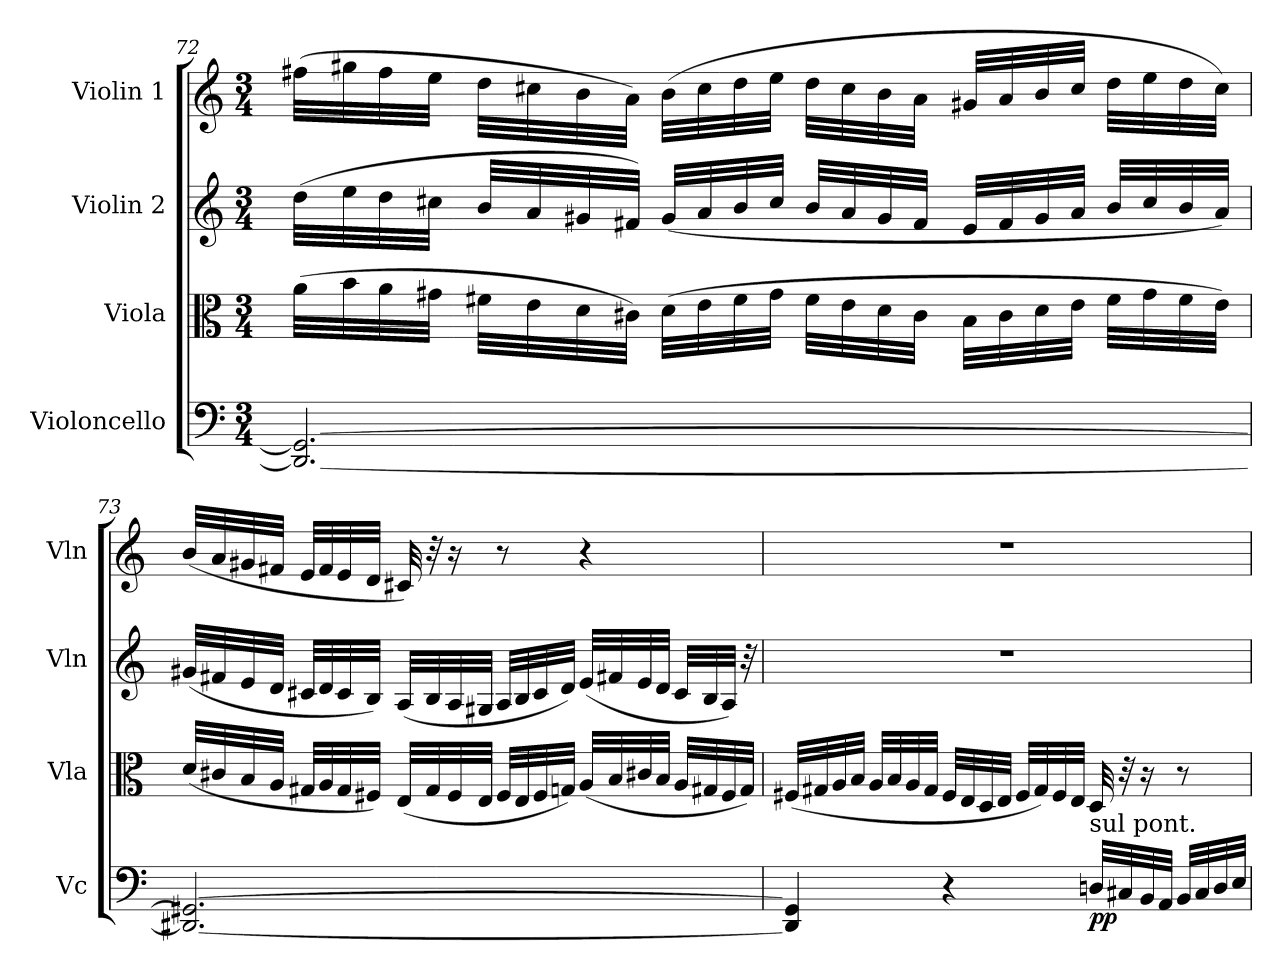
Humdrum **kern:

**kern	**dynam	**kern	**kern	**kern
*part4	*part4	*part3	*part2	*part1
*staff4	*staff4	*staff3	*staff2	*staff1
*I"Violoncello	*	*I"Viola	*I"Violin 2	*I"Violin 1
*I'Vc	*	*I'Vla	*I'Vln	*I'Vln
!!LO:LB:g=z
*clefF4	*	*clefC3	*clefG2	*clefG2
*k[]	*	*k[]	*k[]	*k[]
*M3/4	*	*M3/4	*M3/4	*M3/4
=72	=72	=72	=72	=72
2.DD#/_ 2.GG#/_	.	(32a\LLL	(32dd\LLL	(32ff#X\LLL
.	.	32b\	32ee\	32gg#X\
.	.	32a\	32dd\	32ff#\
.	.	32g#X\JJJ	32cc#X\JJJ	32ee\JJJ
.	.	32f#X\LLL	32b/LLL	32dd\LLL
.	.	32e\	32a/	32cc#X\
.	.	32d\	32g#X/	32b\
.	.	32c#X\JJJ)	32f#X/JJJ)	32a\JJJ)
.	.	(32d\LLL	(32g#/LLL	(32b\LLL
.	.	32e\	32a/	32cc#\
.	.	32f#\	32b/	32dd\
.	.	32g#\JJJ	32cc#/JJJ	32ee\JJJ
.	.	32f#\LLL	32b/LLL	32dd\LLL
.	.	32e\	32a/	32cc#\
.	.	32d\	32g#/	32b\
.	.	32c#\JJJ	32f#/JJJ	32a\JJJ
.	.	32B\LLL	32e/LLL	32g#X/LLL
.	.	32c#\	32f#/	32a/
.	.	32d\	32g#/	32b/
.	.	32e\JJJ	32a/JJJ	32cc#/JJJ
.	.	32f#\LLL	32b/LLL	32dd\LLL
.	.	32g#\	32cc#/	32ee\
.	.	32f#\	32b/	32dd\
.	.	32e\JJJ)	32a/JJJ)	32cc#\JJJ)
!!LO:LB:g=z
=73	=73	=73	=73	=73
2.DD#X/_ 2.GG#X/_	.	(32d/LLL	(32g#X/LLL	(32b/LLL
.	.	32c#X/	32f#X/	32a/
.	.	32B/	32e/	32g#X/
.	.	32A/JJJ	32d/JJJ	32f#X/JJJ
.	.	32G#X/LLL	32c#X/LLL	32e/LLL
.	.	32A/	32d/	32f#/
.	.	32G#/	32c#/	32e/
.	.	32F#X/JJJ)	32B/JJJ)	32d/JJJ
.	.	(32E/LLL	(32A/LLL	32c#X/)
.	.	32G#/	32B/	32r
.	.	32F#/	32A/	16r
.	.	32E/JJJ	32G#X/JJJ	.
.	.	32F#/LLL	32A/LLL	8r
.	.	32E/	32B/	.
.	.	32F#/	32c#/	.
.	.	32Gn/JJJ)	32d/JJJ)	.
.	.	(32A/LLL	(32e/LLL	4r
.	.	32B/	32f#X/	.
.	.	32c#X/	32e/	.
.	.	32B/JJJ	32d/JJJ	.
.	.	32A/LLL	32c#/LLL	.
.	.	32G#X/	32B/	.
.	.	32F#/	32A/JJJ)	.
.	.	32G#/JJJ)	32r	.
!!LO:PB:g=z
=74	=74	=74	=74	=74
4DD#/] 4GG#/]	.	(32F#X/LLL	2.r	2.r
.	.	32G#X/	.	.
.	.	32A/	.	.
.	.	32B/JJJ	.	.
.	.	32A/LLL	.	.
.	.	32B/	.	.
.	.	32A/	.	.
.	.	32G#/JJJ	.	.
4r	.	32F#/LLL	.	.
.	.	32E/	.	.
.	.	32D/	.	.
.	.	32E/JJJ	.	.
.	.	32F#/LLL	.	.
.	.	32G#/)	.	.
.	.	32F#/	.	.
.	.	32E/JJJ	.	.
!LO:TX:a:t=sul pont.	!	!	!	!
!	!LO:DY:b	!	!	!
32Dn/LLL	pp	32D/	.	.
32C#X/	.	32r	.	.
32BB/	.	16r	.	.
32AA/JJJ	.	.	.	.
32BB/LLL	.	8r	.	.
32C#/	.	.	.	.
32D/	.	.	.	.
32E/JJJ	.	.	.	.
=	=	=	=	=
*-	*-	*-	*-	*-
